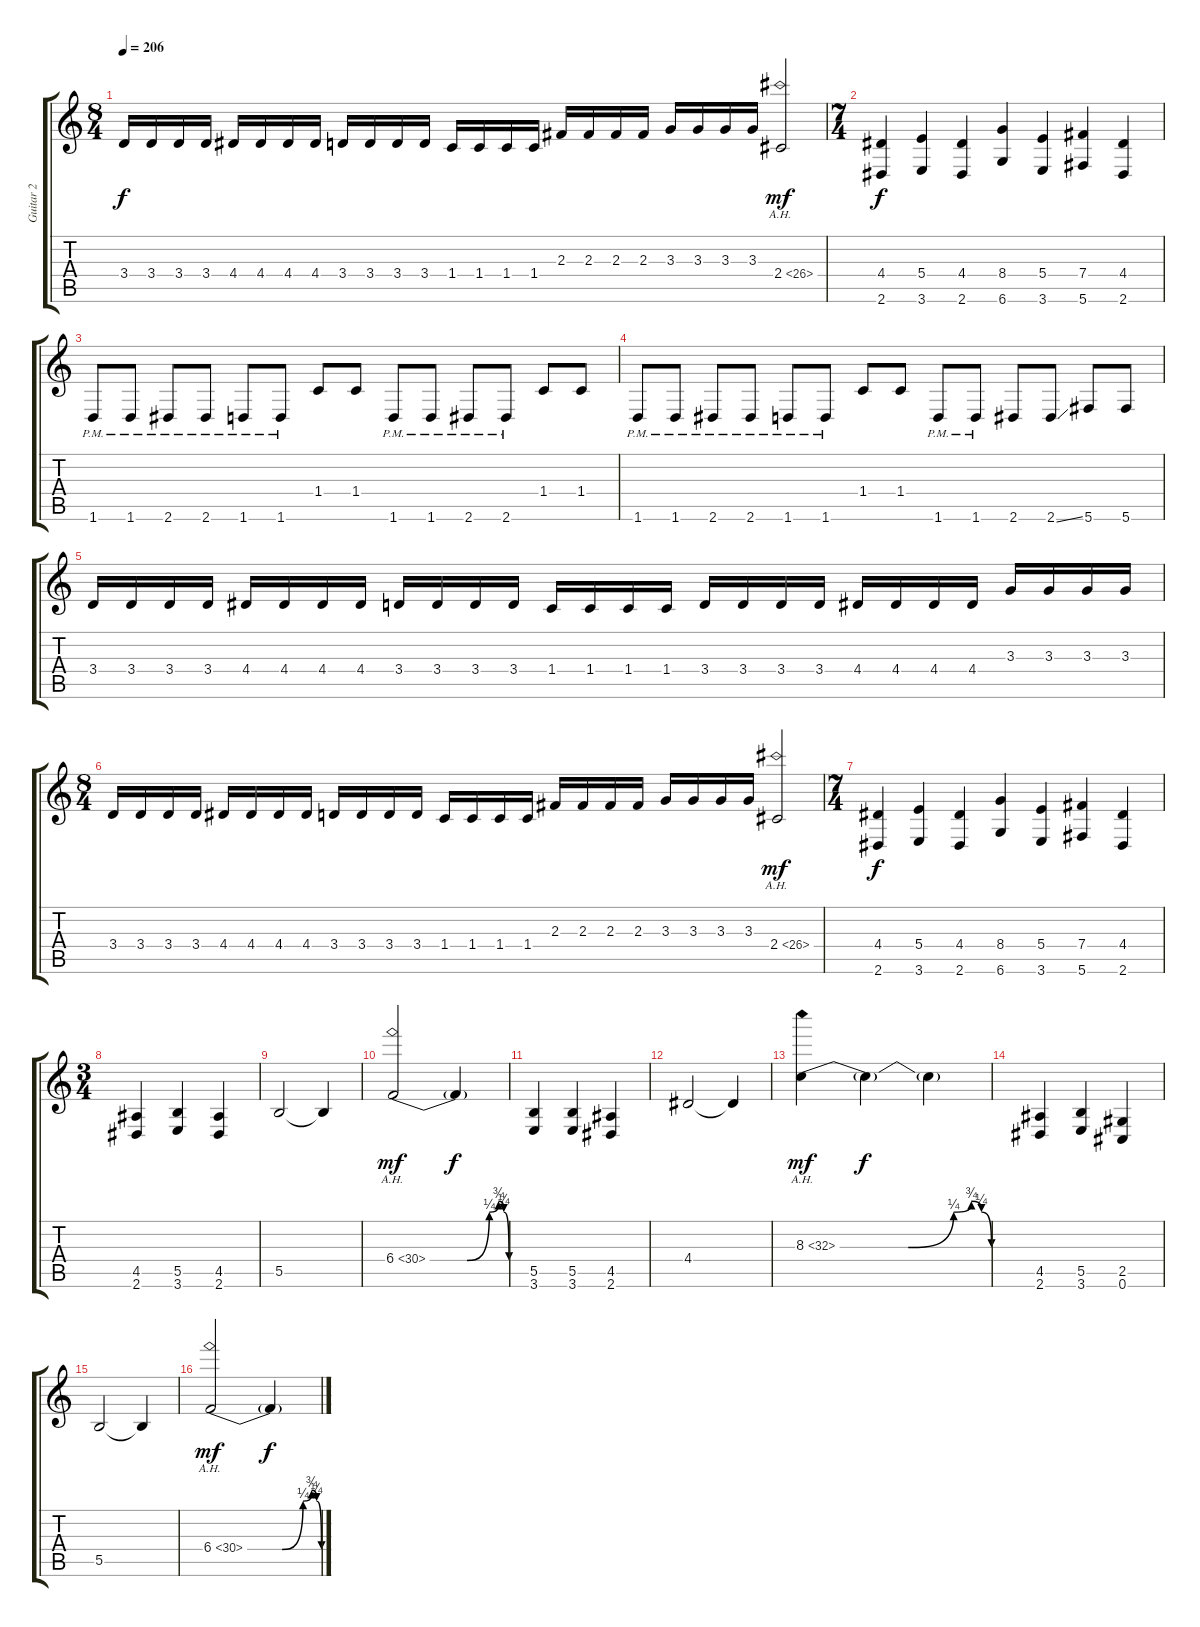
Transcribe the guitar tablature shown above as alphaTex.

\track ("Guitar 2" "Guitar 2") {instrument distortionguitar}
\staff {score tabs}
\tuning (Db4 Ab3 E3 B2 Gb2 Db2) {hide}
\ts (8 4)
\tempo 206
\clef g2
\ks c
3.4.16{dy f} 3.4.16 3.4.16 3.4.16 4.4.16 4.4.16 4.4.16 4.4.16 3.4.16 3.4.16 3.4.16 3.4.16 1.4.16 1.4.16 1.4.16 1.4.16 2.3.16 2.3.16 2.3.16 2.3.16 3.3.16 3.3.16 3.3.16 3.3.16 2.4{ah 24}.2{dy mf} |
\ts (7 4)
(4.4 2.6).4{dy f} (5.4 3.6).4 (4.4 2.6).4 (8.4 6.6).4 (5.4 3.6).4 (7.4 5.6).4 (4.4 2.6).4 |
1.6{pm}.8 1.6{pm}.8 2.6{pm}.8 2.6{pm}.8 1.6{pm}.8 1.6{pm}.8 1.4.8 1.4.8 1.6{pm}.8 1.6{pm}.8 2.6{pm}.8 2.6{pm}.8 1.4.8 1.4.8 |
1.6{pm}.8 1.6{pm}.8 2.6{pm}.8 2.6{pm}.8 1.6{pm}.8 1.6{pm}.8 1.4.8 1.4.8 1.6{pm}.8 1.6{pm}.8 2.6.8 2.6{ss}.8 5.6.8 5.6.8 |
3.4.16 3.4.16 3.4.16 3.4.16 4.4.16 4.4.16 4.4.16 4.4.16 3.4.16 3.4.16 3.4.16 3.4.16 1.4.16 1.4.16 1.4.16 1.4.16 3.4.16 3.4.16 3.4.16 3.4.16 4.4.16 4.4.16 4.4.16 4.4.16 3.3.16 3.3.16 3.3.16 3.3.16 |
\ts (8 4)
3.4.16 3.4.16 3.4.16 3.4.16 4.4.16 4.4.16 4.4.16 4.4.16 3.4.16 3.4.16 3.4.16 3.4.16 1.4.16 1.4.16 1.4.16 1.4.16 2.3.16 2.3.16 2.3.16 2.3.16 3.3.16 3.3.16 3.3.16 3.3.16 2.4{ah 24}.2{dy mf} |
\ts (7 4)
(4.4 2.6).4{dy f} (5.4 3.6).4 (4.4 2.6).4 (8.4 6.6).4 (5.4 3.6).4 (7.4 5.6).4 (4.4 2.6).4 |
\ts (3 4)
(4.5 2.6).4 (5.5 3.6).4 (4.5 2.6).4 |
5.5.2 5.5{t}.4 |
6.4{be (custom 0 0 28 0 45 1 52 3 56 1 60 0) ah 24}.2{dy mf} 6.4{t}.4{dy f} |
(5.5 3.6).4 (5.5 3.6).4 (4.5 2.6).4 |
4.4.2 4.4{t}.4 |
8.3{be (custom 0 0 27 0 45 1 52 3 56 1 60 0) ah 24}.4{dy mf} 8.3{t}.4{dy f} 8.3{t}.4 |
(4.5 2.6).4 (5.5 3.6).4 (2.5 0.6).4 |
5.5.2 5.5{t}.4 |
6.4{be (custom 0 0 28 0 45 1 52 3 56 1 60 0) ah 24}.2{dy mf} 6.4{t}.4{dy f}
